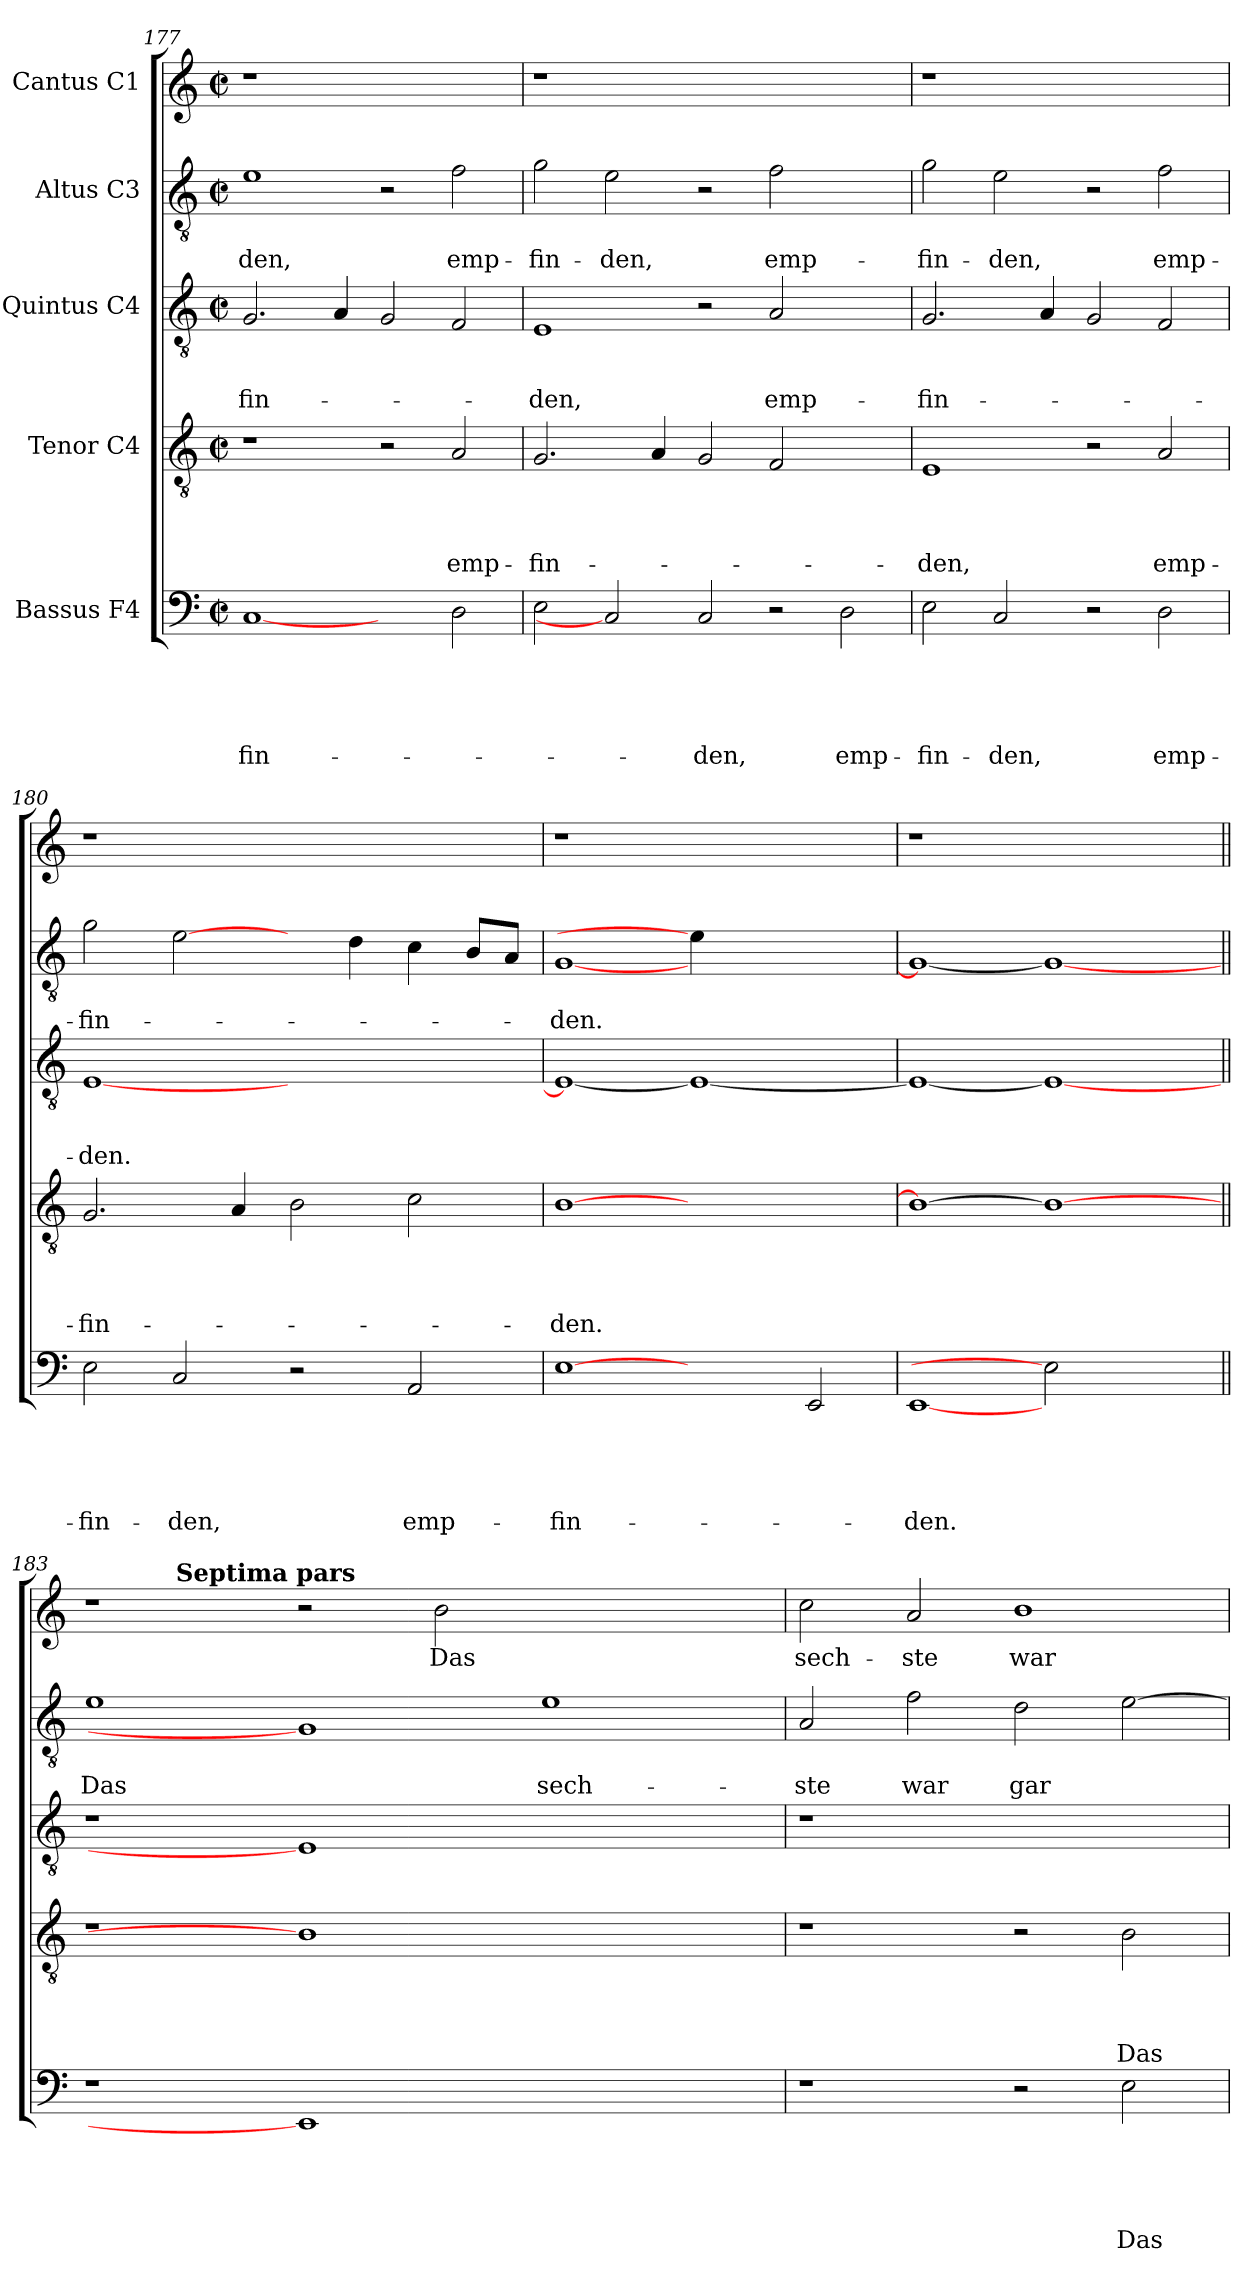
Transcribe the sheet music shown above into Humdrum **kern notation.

**kern	**text	**text	**text	**text	**text	**kern	**text	**text	**text	**text	**kern	**text	**text	**text	**kern	**text	**text	**kern	**text
*part5	*part5	*part5	*part5	*part5	*part5	*part4	*part4	*part4	*part4	*part4	*part3	*part3	*part3	*part3	*part2	*part2	*part2	*part1	*part1
*staff5	*staff5	*staff5	*staff5	*staff5	*staff5	*staff4	*staff4	*staff4	*staff4	*staff4	*staff3	*staff3	*staff3	*staff3	*staff2	*staff2	*staff2	*staff1	*staff1
*I"Bassus F4	*	*	*	*	*	*I"Tenor C4	*	*	*	*	*I"Quintus C4	*	*	*	*I"Altus C3	*	*	*I"Cantus C1	*
!!LO:LB:g=z
*clefF4	*	*	*	*	*	*clefGv2	*	*	*	*	*clefGv2	*	*	*	*clefGv2	*	*	*clefG2	*
*k[]	*	*	*	*	*	*k[]	*	*	*	*	*k[]	*	*	*	*k[]	*	*	*k[]	*
*C:	*	*	*	*	*	*C:	*	*	*	*	*C:	*	*	*	*C:	*	*	*C:	*
*M2/2	*	*	*	*	*	*M2/2	*	*	*	*	*M2/2	*	*	*	*M2/2	*	*	*M2/2	*
*met(c|)	*	*	*	*	*	*met(c|)	*	*	*	*	*met(c|)	*	*	*	*met(c|)	*	*	*met(c|)	*
=177	=177	=177	=177	=177	=177	=177	=177	=177	=177	=177	=177	=177	=177	=177	=177	=177	=177	=177	=177
[1C	.	.	.	.	-fin-	1r	.	.	.	.	2.G/	.	.	-fin-	1e	.	-den,	1r	.
.	.	.	.	.	.	.	.	.	.	.	4A/	.	.	.	.	.	.	.	.
2ryy	.	.	.	.	.	2r	.	.	.	.	2G/	.	.	.	2r	.	.	1ryy	.
2D\	.	.	.	.	.	2A/	.	.	.	emp-	2F/	.	.	.	2f\	.	emp-	.	.
=178	=178	=178	=178	=178	=178	=178	=178	=178	=178	=178	=178	=178	=178	=178	=178	=178	=178	=178	=178
2E\	.	.	.	.	.	2.G/	.	.	.	-fin-	1E	.	.	-den,	2g\	.	-fin-	1r	.
2C]	.	.	.	.	.	.	.	.	.	.	.	.	.	.	2e\	.	-den,	.	.
.	.	.	.	.	.	4A/	.	.	.	.	.	.	.	.	.	.	.	.	.
2C/	.	.	.	.	-den,	2G/	.	.	.	.	2r	.	.	.	2r	.	.	1.ryy	.
2r	.	.	.	.	.	2F/	.	.	.	.	2A/	.	.	emp-	2f\	.	emp-	.	.
2D\	.	.	.	.	emp-	2ryy	.	.	.	.	2ryy	.	.	.	2ryy	.	.	.	.
=179	=179	=179	=179	=179	=179	=179	=179	=179	=179	=179	=179	=179	=179	=179	=179	=179	=179	=179	=179
2E\	.	.	.	.	-fin-	1E	.	.	.	-den,	2.G/	.	.	-fin-	2g\	.	-fin-	1r	.
2C/	.	.	.	.	-den,	.	.	.	.	.	.	.	.	.	2e\	.	-den,	.	.
.	.	.	.	.	.	.	.	.	.	.	4A/	.	.	.	.	.	.	.	.
2r	.	.	.	.	.	2r	.	.	.	.	2G/	.	.	.	2r	.	.	1ryy	.
2D\	.	.	.	.	emp-	2A/	.	.	.	emp-	2F/	.	.	.	2f\	.	emp-	.	.
=180	=180	=180	=180	=180	=180	=180	=180	=180	=180	=180	=180	=180	=180	=180	=180	=180	=180	=180	=180
2E\	.	.	.	.	-fin-	2.G/	.	.	.	-fin-	[1E	.	.	-den.	2g\	.	-fin-	1r	.
2C/	.	.	.	.	-den,	.	.	.	.	.	.	.	.	.	[2e\	.	.	.	.
.	.	.	.	.	.	4A/	.	.	.	.	.	.	.	.	.	.	.	.	.
2r	.	.	.	.	.	2B\	.	.	.	.	1ryy	.	.	.	4ryy	.	.	1ryy	.
.	.	.	.	.	.	.	.	.	.	.	.	.	.	.	4d\	.	.	.	.
2AA/	.	.	.	.	emp-	2c\	.	.	.	.	.	.	.	.	4c\	.	.	.	.
.	.	.	.	.	.	.	.	.	.	.	.	.	.	.	8B/L	.	.	.	.
.	.	.	.	.	.	.	.	.	.	.	.	.	.	.	8A/J	.	.	.	.
=181	=181	=181	=181	=181	=181	=181	=181	=181	=181	=181	=181	=181	=181	=181	=181	=181	=181	=181	=181
[1E	.	.	.	.	-fin-	[1B	.	.	.	-den.	1E_	.	.	.	[1G	.	-den.	1r	.
2ryy	.	.	.	.	.	1ryy	.	.	.	.	1E_	.	.	.	4e\]	.	.	1ryy	.
.	.	.	.	.	.	.	.	.	.	.	.	.	.	.	2.ryy	.	.	.	.
2EE/	.	.	.	.	.	.	.	.	.	.	.	.	.	.	.	.	.	.	.
=182	=182	=182	=182	=182	=182	=182	=182	=182	=182	=182	=182	=182	=182	=182	=182	=182	=182	=182	=182
[1EE	.	.	.	.	-den.	1B_	.	.	.	.	1E_	.	.	.	1G_	.	.	1r	.
2E]	.	.	.	.	.	1B_	.	.	.	.	1E_	.	.	.	1G_	.	.	1ryy	.
2ryy	.	.	.	.	.	.	.	.	.	.	.	.	.	.	.	.	.	.	.
!!LO:LB:g=z
=183||	=183||	=183||	=183||	=183||	=183||	=183||	=183||	=183||	=183||	=183||	=183||	=183||	=183||	=183||	=183||	=183||	=183||	=183||	=183||
*	*	*	*	*	*	*	*	*	*	*	*	*	*	*	*	*	*	*^	*
1r	.	.	.	.	.	1r	.	.	.	.	1r	.	.	.	1e	.	Das	1r	4.ryy	.
!	!	!	!	!	!	!	!	!	!	!	!	!	!	!	!	!	!	!	!LO:TX:a:B:t=Septima pars	!
.	.	.	.	.	.	.	.	.	.	.	.	.	.	.	.	.	.	.	1ryy	.
1EE]	.	.	.	.	.	1B]	.	.	.	.	1E]	.	.	.	1G]	.	.	2r	.	.
.	.	.	.	.	.	.	.	.	.	.	.	.	.	.	.	.	.	.	1ryy	.
.	.	.	.	.	.	.	.	.	.	.	.	.	.	.	.	.	.	2b\	.	Das
1ryy	.	.	.	.	.	1ryy	.	.	.	.	1ryy	.	.	.	1e	.	sech-	1ryy	.	.
.	.	.	.	.	.	.	.	.	.	.	.	.	.	.	.	.	.	.	2ryy	.
.	.	.	.	.	.	.	.	.	.	.	.	.	.	.	.	.	.	.	8ryy	.
*	*	*	*	*	*	*	*	*	*	*	*	*	*	*	*	*	*	*v	*v	*
=184	=184	=184	=184	=184	=184	=184	=184	=184	=184	=184	=184	=184	=184	=184	=184	=184	=184	=184	=184
1r	.	.	.	.	.	1r	.	.	.	.	1r	.	.	.	2A/	.	-ste	2cc\	sech-
.	.	.	.	.	.	.	.	.	.	.	.	.	.	.	2f\	.	war	2a/	-ste
2r	.	.	.	.	.	2r	.	.	.	.	1ryy	.	.	.	2d\	.	gar	1b	war
2E\	.	.	.	.	Das	2B\	.	.	.	Das	.	.	.	.	[2e\	.	.	.	.
=	=	=	=	=	=	=	=	=	=	=	=	=	=	=	=	=	=	=	=
*-	*-	*-	*-	*-	*-	*-	*-	*-	*-	*-	*-	*-	*-	*-	*-	*-	*-	*-	*-
